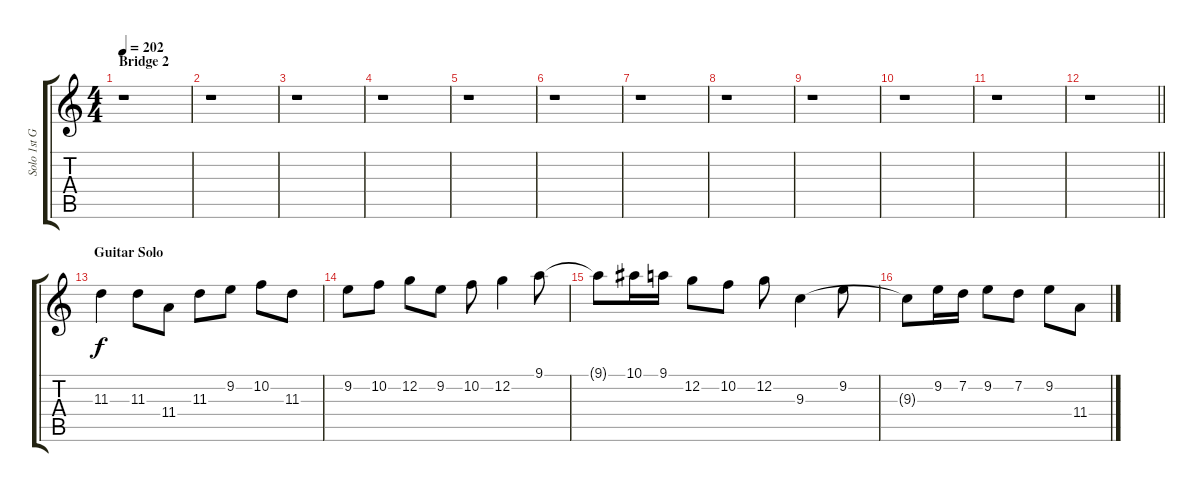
\track ("Solo 1st Guitar" "Solo 1st G") {instrument distortionguitar}
\staff {score tabs}
\tuning (C4 G3 Eb3 Bb2 F2 C2) {hide}
\ts (4 4)
\section ("" "Bridge 2")
\tempo 202
\clef g2
\ks c
r.1{dy f} |
r.1 |
r.1 |
r.1 |
r.1 |
r.1 |
r.1 |
r.1 |
r.1 |
r.1 |
r.1 |
\barLineRight lightlight
r.1 |
\section ("" "Guitar Solo")
11.3.4 11.3.8 11.4.8 11.3.8 9.2.8 10.2.8 11.3.8 |
9.2.8 10.2.8 12.2.8 9.2.8 10.2.8 12.2.4 9.1.8 |
9.1{t}.8 10.1.16 9.1.16 12.2.8 10.2.8 12.2.8 9.3.4 9.2.8 |
9.3{t}.8 9.2.16 7.2.16 9.2.8 7.2.8 9.2.8 11.4.8
